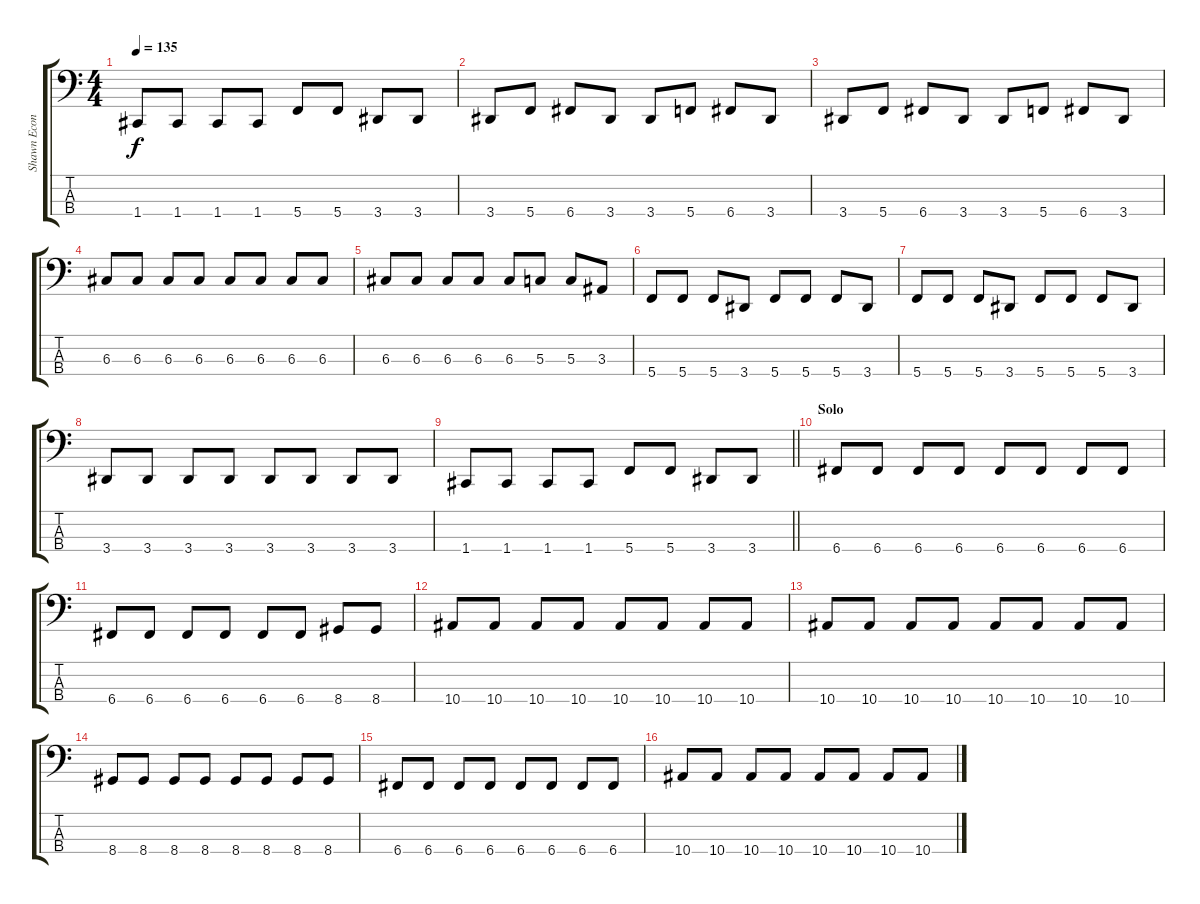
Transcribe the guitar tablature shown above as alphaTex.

\track ("Shawn Economaki " "Shawn Econ") {instrument electricbasspick}
\staff {score tabs}
\tuning (F2 C2 G1 C1) {hide}
\ts (4 4)
\tempo 135
\clef f4
\ks c
1.4.8{dy f} 1.4.8 1.4.8 1.4.8 5.4.8 5.4.8 3.4.8 3.4.8 |
3.4.8 5.4.8 6.4.8 3.4.8 3.4.8 5.4.8 6.4.8 3.4.8 |
3.4.8 5.4.8 6.4.8 3.4.8 3.4.8 5.4.8 6.4.8 3.4.8 |
6.3.8 6.3.8 6.3.8 6.3.8 6.3.8 6.3.8 6.3.8 6.3.8 |
6.3.8 6.3.8 6.3.8 6.3.8 6.3.8 5.3.8 5.3.8 3.3.8 |
5.4.8 5.4.8 5.4.8 3.4.8 5.4.8 5.4.8 5.4.8 3.4.8 |
5.4.8 5.4.8 5.4.8 3.4.8 5.4.8 5.4.8 5.4.8 3.4.8 |
3.4.8 3.4.8 3.4.8 3.4.8 3.4.8 3.4.8 3.4.8 3.4.8 |
\barLineRight lightlight
1.4.8 1.4.8 1.4.8 1.4.8 5.4.8 5.4.8 3.4.8 3.4.8 |
\section ("" "Solo")
6.4.8 6.4.8 6.4.8 6.4.8 6.4.8 6.4.8 6.4.8 6.4.8 |
6.4.8 6.4.8 6.4.8 6.4.8 6.4.8 6.4.8 8.4.8 8.4.8 |
10.4.8 10.4.8 10.4.8 10.4.8 10.4.8 10.4.8 10.4.8 10.4.8 |
10.4.8 10.4.8 10.4.8 10.4.8 10.4.8 10.4.8 10.4.8 10.4.8 |
8.4.8 8.4.8 8.4.8 8.4.8 8.4.8 8.4.8 8.4.8 8.4.8 |
6.4.8 6.4.8 6.4.8 6.4.8 6.4.8 6.4.8 6.4.8 6.4.8 |
10.4.8 10.4.8 10.4.8 10.4.8 10.4.8 10.4.8 10.4.8 10.4.8
